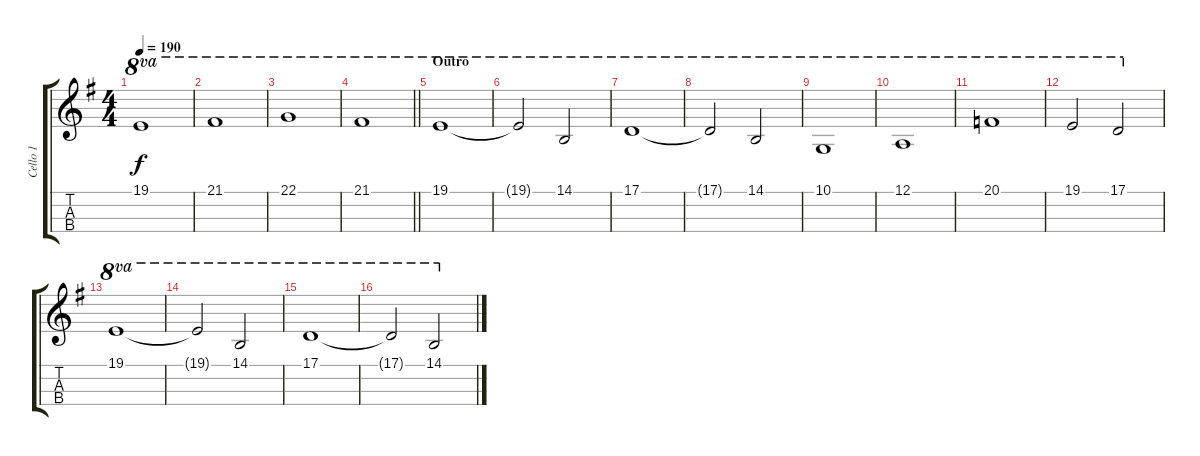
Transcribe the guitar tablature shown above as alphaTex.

\track ("Cello 1" "Cello 1") {instrument cello}
\staff {score tabs}
\tuning (A3 D3 G2 C2) {hide}
\ts (4 4)
\tempo 190
\clef g2
\ks g
19.1.1{ot 8va dy f} |
21.1.1{ot 8va} |
22.1.1{ot 8va} |
\barLineRight lightlight
21.1.1{ot 8va} |
\section ("" "Outro")
19.1.1{ot 8va} |
19.1{t}.2{ot 8va} 14.1.2{ot 8va} |
17.1.1{ot 8va} |
17.1{t}.2{ot 8va} 14.1.2{ot 8va} |
10.1.1{ot 8va} |
12.1.1{ot 8va} |
20.1.1{ot 8va} |
19.1.2{ot 8va} 17.1.2{ot 8va} |
19.1.1{ot 8va} |
19.1{t}.2{ot 8va} 14.1.2{ot 8va} |
17.1.1{ot 8va} |
17.1{t}.2{ot 8va} 14.1.2{ot 8va}
